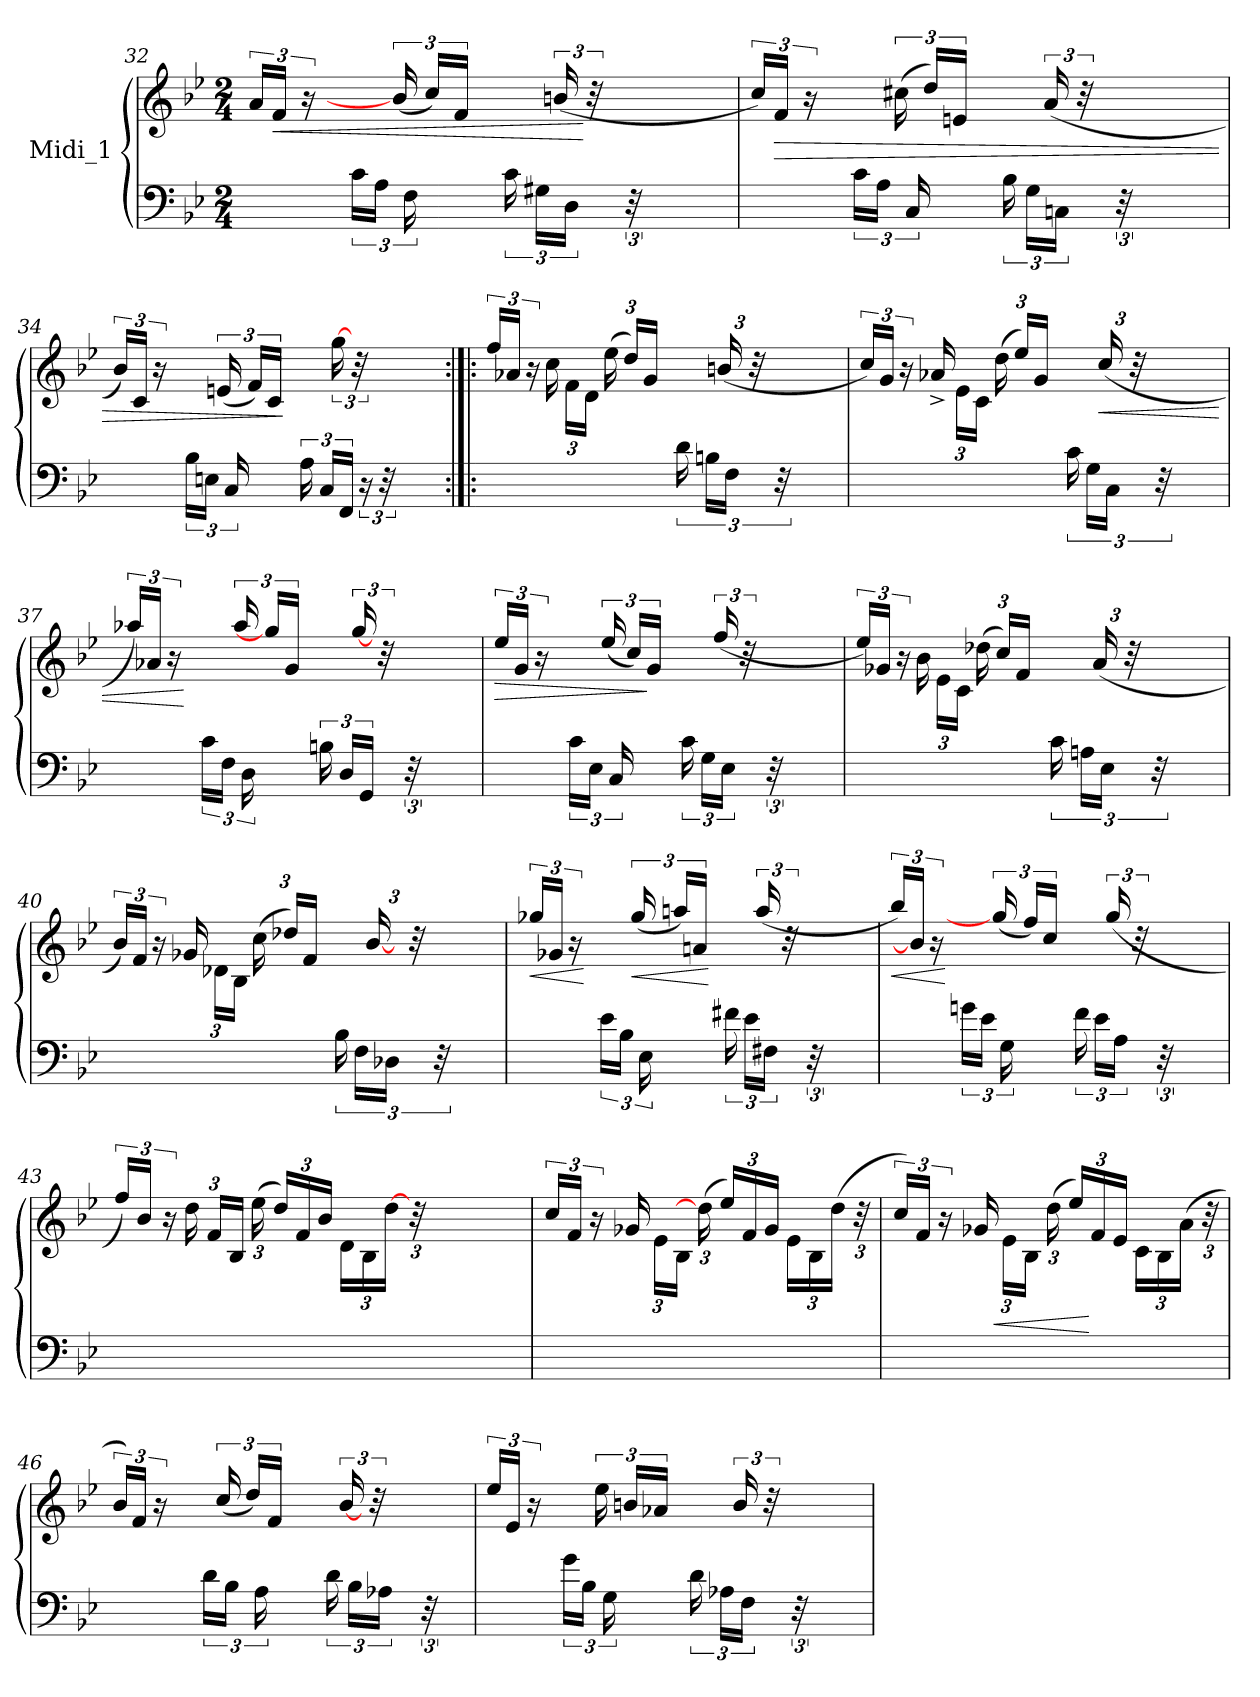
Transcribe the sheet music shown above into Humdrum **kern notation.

**kern	**kern	**dynam
*part1	*part1	*part1
*staff2	*staff1	*staff1/2
*I"Midi_1	*	*
!!LO:LB:g=z
*clefF4	*clefG2	*
*k[b-e-]	*k[b-e-]	*
*B-:	*B-:	*
*M2/4	*M2/4	*
=32	=32	=32
32..ryy	24a/LL	.
!	!	!LO:HP:b
.	24f/JJ	<
8ryy	.	.
.	24r	.
.	12.ryy	.
24c\LL	.	.
24A\JJ	.	.
.	(<24b-/]	.
24F\	.	.
.	24cc/LL)	.
12.ryy	.	.
.	24f/JJ	.
.	12.ryy	.
24c\	.	.
24G#X\LL	.	.
.	(<24bn/	.
24D\JJ	.	.
.	48r	[
24ryy	.	.
!	!LO:N:vis=32...	!
.	1920%113ryy	.
48r	.	.
128ryy	.	.
.	480..ryy	.
=33	=33	=33
32..ryy	24cc/LL)	.
!	!	!LO:HP:b
.	24f/JJ	>
8ryy	.	.
.	24r	.
.	12.ryy	.
24c\LL	.	.
24A\JJ	.	.
.	(>24cc#X\	.
24C/	.	.
.	24dd/LL)	.
12.ryy	.	.
.	24en/JJ	.
.	12.ryy	.
24B-\	.	.
24G\LL	.	.
.	(<24a/	.
24Cni\JJ	.	.
.	48r	.
24ryy	.	.
!	!LO:N:vis=32...	!
.	1920%113ryy	.
48r	.	.
128ryy	.	.
.	480..ryy	.
!!LO:LB:g=z
=34	=34	=34
32..ryy	24b-/LL)	.
.	24c/JJ	.
8ryy	.	.
.	24r	.
.	12.ryy	.
24B-\LL	.	.
24En\JJ	.	.
.	(<24en/	.
24C/	.	.
.	24f/LL)	.
12.ryy	.	.
.	24c/JJ	.
.	12.ryy	]
24A\	.	.
24C/LL	.	.
.	[24gg\	.
24FF/JJ	.	.
.	48r	.
24r	.	.
!	!LO:N:vis=32...	!
.	1920%113ryy	.
48r	.	.
128ryy	.	.
.	480..ryy	.
!!LO:LB:g=z
=35:|!|:	=35:|!|:	=35:|!|:
32..ryy	24ff/LL	.
.	24a-X/JJ	.
8ryy	.	.
.	24r	.
*	*Xbrackettup	*
.	24cc\	.
.	24f\LL	.
6.ryy	.	.
.	24d\JJ	.
.	(>24ee-\	.
.	24dd/LL)	.
.	24g/JJ	.
.	12.ryy	.
24d\	.	.
24Bn\LL	.	.
*	*brackettup	*
.	(<24bn/	.
24F\JJ	.	.
.	48r	.
24ryy	.	.
!	!LO:N:vis=32...	!
.	1920%113ryy	.
48r	.	.
128ryy	.	.
.	480..ryy	.
=36	=36	=36
32..ryy	24cc/LL)	.
.	24g/JJ	.
8ryy	.	.
.	24r	.
*	*Xbrackettup	*
.	24a-X^/	.
.	24e-\LL	.
6.ryy	.	.
.	24c\JJ	.
.	(>24dd\	.
.	24ee-/LL)	.
.	24g/JJ	.
.	12.ryy	.
24c\	.	.
24G\LL	.	.
*	*brackettup	*
!	!	!LO:HP:b
.	(<24cc/	<
24C\JJ	.	.
.	48r	.
24ryy	.	.
!	!LO:N:vis=32...	!
.	1920%113ryy	.
48r	.	.
128ryy	.	.
.	480..ryy	.
!!LO:PB:g=z
=37	=37	=37
32..ryy	24aa-X/LL)	.
.	24a-X/JJ	.
8ryy	.	.
.	24r	.
.	12.ryy	[
24c\LL	.	.
24F\JJ	.	.
.	24aa-/	.
24D\	.	.
.	24gg/LL]	.
12.ryy	.	.
.	24g/JJ	.
.	12.ryy	.
24Bn\	.	.
24D/LL	.	.
.	[24gg/	.
24GG/JJ	.	.
.	48r	.
24ryy	.	.
!	!LO:N:vis=32...	!
.	1920%113ryy	.
48r	.	.
128ryy	.	.
.	480..ryy	.
!!LO:LB:g=z
=38	=38	=38
!	!	!LO:HP:b
32..ryy	24ee-/LL	>
.	24g/JJ	.
8ryy	.	.
.	24r	.
.	12.ryy	.
24c\LL	.	.
24E-\JJ	.	.
.	(<24ee-/	.
24C/	.	.
.	24cc/LL)	.
12.ryy	.	.
.	24g/JJ	]
.	12.ryy	.
24c\	.	.
24G\LL	.	.
.	(<24ff/	.
24E-\JJ	.	.
.	48r	.
24ryy	.	.
!	!LO:N:vis=32...	!
.	1920%113ryy	.
48r	.	.
128ryy	.	.
.	480..ryy	.
=39	=39	=39
32..ryy	24ee-/LL)	.
.	24g-X/JJ	.
8ryy	.	.
.	24r	.
*	*Xbrackettup	*
.	24b-\	.
.	24e-\LL	.
6.ryy	.	.
.	24c\JJ	.
.	(>24dd-X\	.
.	24cc/LL)	.
.	24f/JJ	.
.	12.ryy	.
24c\	.	.
24Ani\LL	.	.
*	*brackettup	*
.	(<24a/	.
24E-\JJ	.	.
.	48r	.
24ryy	.	.
!	!LO:N:vis=32...	!
.	1920%113ryy	.
48r	.	.
128ryy	.	.
.	480..ryy	.
!!LO:LB:g=z
=40	=40	=40
32..ryy	24b-/LL)	.
.	24f/JJ	.
8ryy	.	.
.	24r	.
*	*Xbrackettup	*
.	24g-X/	.
.	24d-X\LL	.
6.ryy	.	.
.	24B-\JJ	.
.	(>24cc\	.
.	24dd-X/LL)	.
.	24f/JJ	.
.	12.ryy	.
24B-\	.	.
24F\LL	.	.
*	*brackettup	*
.	[24b-/	.
24D-X\JJ	.	.
.	48r	.
24ryy	.	.
!	!LO:N:vis=32...	!
.	1920%113ryy	.
48r	.	.
128ryy	.	.
.	480..ryy	.
!!LO:PB:g=z
=41	=41	=41
!	!	!LO:HP:b
32..ryy	24gg-X/LL	<
.	24g-X/JJ	.
8ryy	.	.
.	24r	.
.	12.ryy	[
24e-\LL	.	.
24B-\JJ	.	.
!	!	!LO:HP:b
.	(<24gg-/	<
24E-\	.	.
.	24aani/LL)	.
12.ryy	.	.
.	24ani/JJ	.
.	12.ryy	[
24f#X\	.	.
24e-\LL	.	.
.	(<24aa/	.
24F#X\JJ	.	.
.	48r	.
24ryy	.	.
!	!LO:N:vis=32...	!
.	1920%113ryy	.
48r	.	.
128ryy	.	.
.	480..ryy	.
=42	=42	=42
!	!	!LO:HP:b
32..ryy	24bb-/LL)	<
.	24b-/JJ]	.
8ryy	.	.
.	24r	.
.	12.ryy	[
24gni\LL	.	.
24e-\JJ	.	.
.	(<24ggni/]	.
24G\	.	.
.	24ff/LL)	.
12.ryy	.	.
.	24cc/JJ	.
.	12.ryy	.
24f\	.	.
24e-\LL	.	.
.	(<24gg/	.
24A\JJ	.	.
.	48r	.
24ryy	.	.
!	!LO:N:vis=32...	!
.	1920%113ryy	.
48r	.	.
128ryy	.	.
.	480..ryy	.
=43	=43	=43
1920ryy	24ff/LL)	.
32..ryy	.	.
.	24b-/JJ	.
640%293ryy	.	.
.	24r	.
*	*Xbrackettup	*
.	24dd\	.
.	24f/LL	.
.	24B-/JJ	.
.	(>24ee-\	.
.	24dd/LL)	.
.	24f/	.
.	24b-/JJ	.
.	24d\LL	.
.	24B-\	.
.	[24dd\JJ	.
240%7ryy	.	.
.	48r	.
!LO:N:vis=256	!	!
240ryy	.	.
640%13ryy	.	.
!	!LO:N:vis=256	!
.	240ryy	.
!!LO:LB:g=z
=44	=44	=44
*	*brackettup	*
640%27ryy	24cc/LL	.
.	24f/JJ	.
32..ryy	.	.
.	24r	.
640%293ryy	.	.
*	*Xbrackettup	*
.	24g-X/	.
.	24e-\LL	.
.	24B-\JJ	.
.	(>24dd\]	.
.	24ee-/LL)	.
.	24f/	.
.	24g-/JJ	.
.	24e-\LL	.
.	24B-\	.
.	(>24dd\JJ	.
.	48r	.
!LO:N:vis=256	!	!
240ryy	.	.
128ryy	.	.
!	!LO:N:vis=256	!
.	240ryy	.
=45	=45	=45
*	*brackettup	*
640%27ryy	24cc/LL)	.
.	24f/JJ	.
32..ryy	.	.
.	24r	.
640%293ryy	.	.
*	*Xbrackettup	*
.	24g-X/	.
!	!	!LO:HP:b
.	24e-\LL	<
.	24B-\JJ	.
.	(>24dd\	.
.	24ee-/LL)	.
.	24f/	[
.	24e-/JJ	.
.	24c\LL	.
.	24B-\	.
.	(>24a\JJ	.
.	48r	.
!LO:N:vis=256	!	!
240ryy	.	.
128ryy	.	.
!	!LO:N:vis=256	!
.	240ryy	.
=46	=46	=46
*	*brackettup	*
32..ryy	24b-/LL)	.
.	24f/JJ	.
640%27ryy	.	.
.	24r	.
8ryy	.	.
.	12.ryy	.
24d\LL	.	.
.	(<24cc/	.
24B-\JJ	.	.
.	24dd/LL)	.
24A\	.	.
.	24f/JJ	.
12ryy	.	.
.	12.ryy	.
24ryy	.	.
24d\	.	.
.	[24b-/	.
24B-\LL	.	.
.	48r	.
24A-X\JJ	.	.
!	!LO:N:vis=32...	!
.	1920%113ryy	.
24ryy	.	.
.	240%11ryy	.
48r	.	.
128ryy	.	.
!!LO:LB:g=z
=47	=47	=47
32..ryy	24ee-/LL	.
.	24e-/JJ	.
8ryy	.	.
.	24r	.
.	12.ryy	.
24g\LL	.	.
24B-\JJ	.	.
.	24ee-\	.
24G\	.	.
.	24bn/LL	.
12.ryy	.	.
.	24a-X/JJ	.
.	12.ryy	.
24d\	.	.
24A-X\LL	.	.
.	24b/	.
24F\JJ	.	.
.	48r	.
24ryy	.	.
!	!LO:N:vis=32...	!
.	1920%113ryy	.
48r	.	.
128ryy	.	.
.	480..ryy	.
=	=	=
*-	*-	*-
